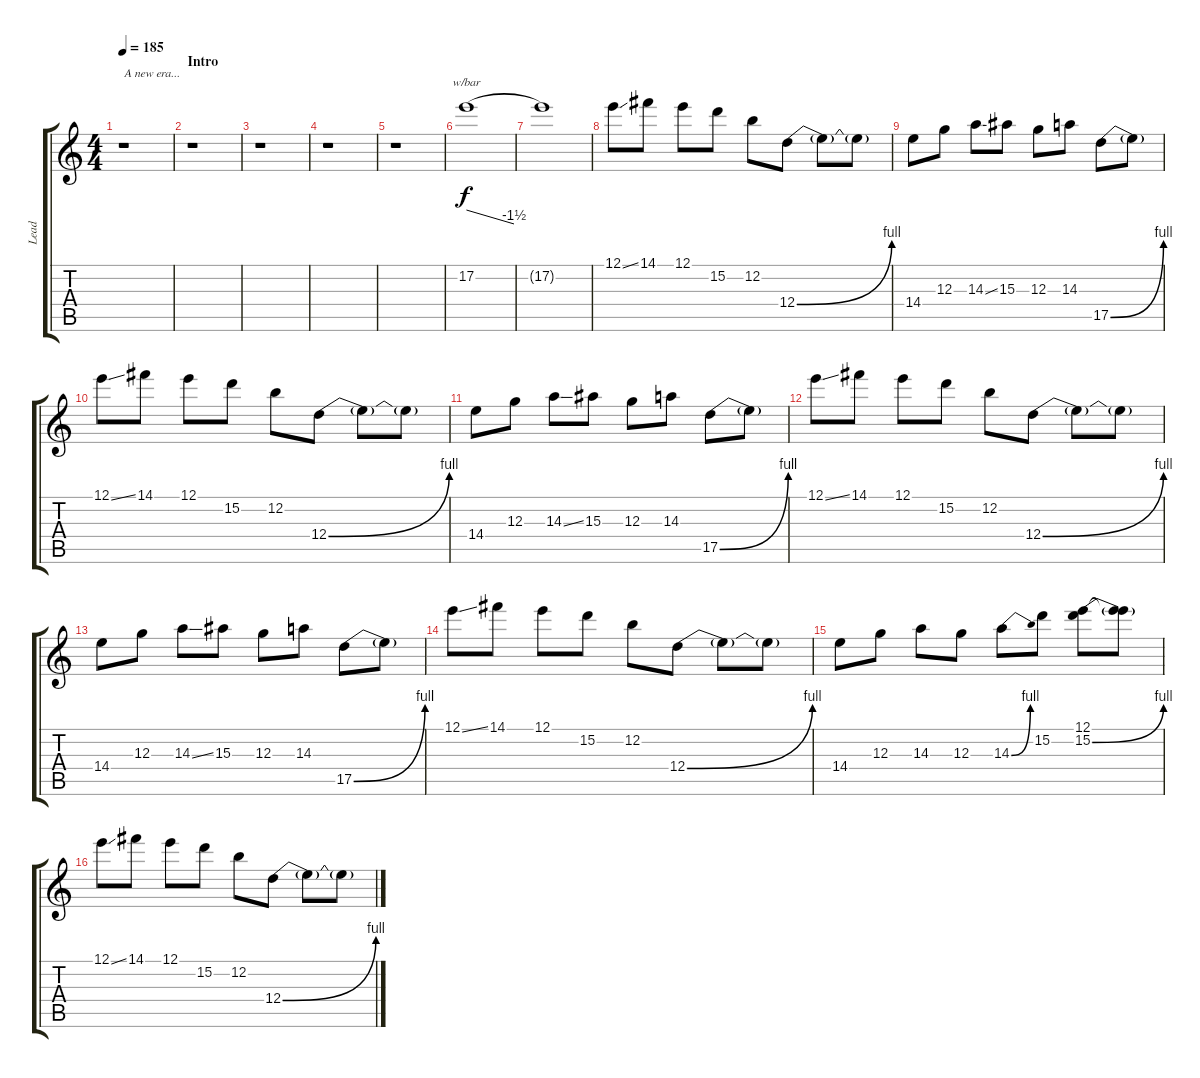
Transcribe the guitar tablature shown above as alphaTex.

\track ("Lead" "Lead") {instrument distortionguitar}
\staff {score tabs}
\tuning (E4 B3 G3 D3 A2 E2) {hide}
\ts (4 4)
\tempo 185
\clef g2
\ks c
r.1{txt "A new era..." dy f instrument distortionguitar} |
\section ("" "Intro")
r.1 |
r.1 |
r.1 |
r.1 |
17.2.1{tbe (dive default 0 0 60 -6)} |
17.2{t}.1 |
12.1{ss}.8{balance 13} 14.1.8 12.1.8 15.2.8 12.2.8 12.4{be (bend 0 0 60 4)}.8 12.4{t}.8 12.4{t}.8 |
14.4.8 12.3.8 14.3{ss}.8 15.3.8 12.3.8 14.3.8 17.5{be (bend 0 0 60 4)}.8 17.5{t}.8 |
12.1{ss}.8 14.1.8 12.1.8 15.2.8 12.2.8 12.4{be (bend 0 0 60 4)}.8 12.4{t}.8 12.4{t}.8 |
14.4.8 12.3.8 14.3{ss}.8 15.3.8 12.3.8 14.3.8 17.5{be (bend 0 0 60 4)}.8 17.5{t}.8 |
12.1{ss}.8 14.1.8 12.1.8 15.2.8 12.2.8 12.4{be (bend 0 0 60 4)}.8 12.4{t}.8 12.4{t}.8 |
14.4.8 12.3.8 14.3{ss}.8 15.3.8 12.3.8 14.3.8 17.5{be (bend 0 0 60 4)}.8 17.5{t}.8 |
12.1{ss}.8 14.1.8 12.1.8 15.2.8 12.2.8 12.4{be (bend 0 0 60 4)}.8 12.4{t}.8 12.4{t}.8 |
14.4.8 12.3.8 14.3.8 12.3.8 14.3{be (bend 0 0 60 4)}.8 15.2.8 (12.1 15.2{be (bend 0 0 60 4)}).8 (12.1{t} 15.2{t}).8 |
12.1{ss}.8 14.1.8 12.1.8 15.2.8 12.2.8 12.4{be (bend 0 0 60 4)}.8 12.4{t}.8 12.4{t}.8
